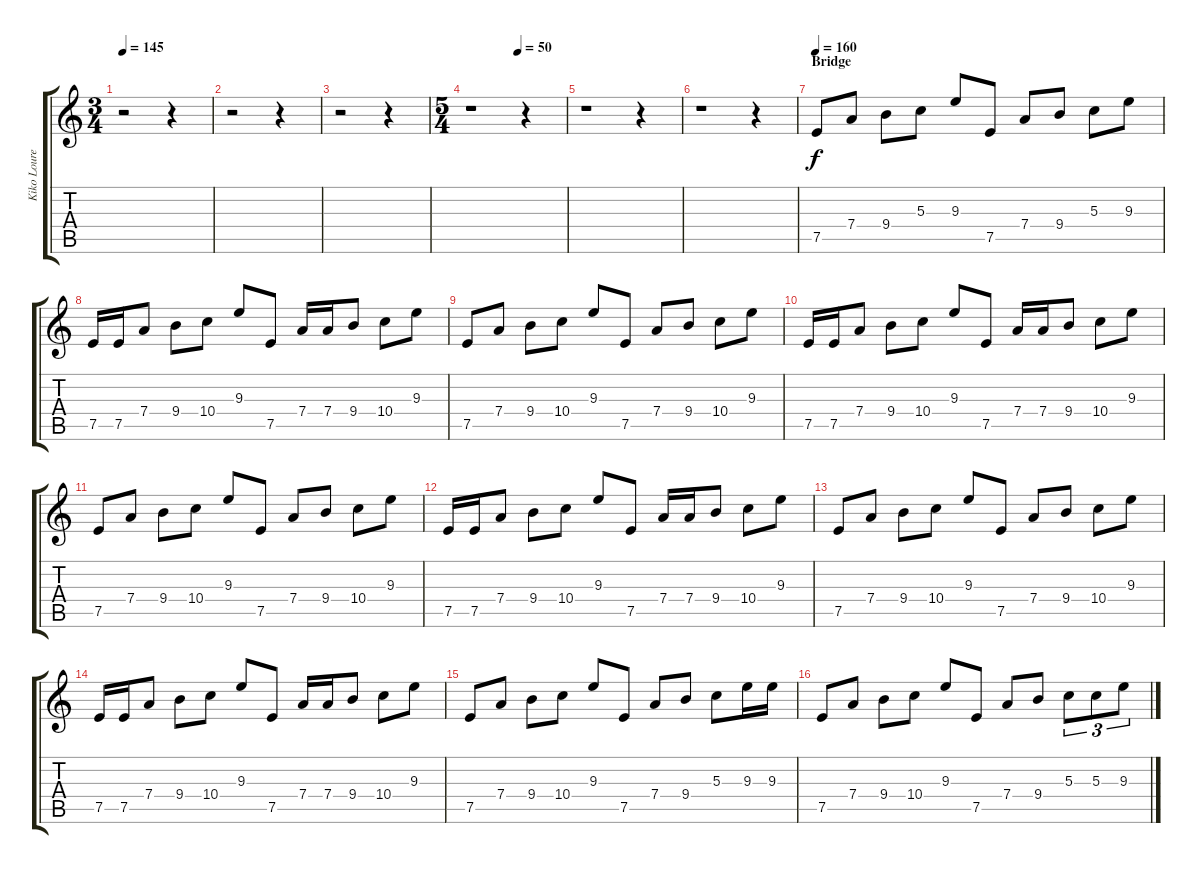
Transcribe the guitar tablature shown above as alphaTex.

\track ("Kiko Loureiro" "Kiko Loure") {instrument distortionguitar}
\staff {score tabs}
\tuning (E4 B3 G3 D3 A2 E2) {hide}
\ts (3 4)
\tempo 145
\clef g2
\ks c
r.2{dy f} r.4 |
r.2 r.4 |
r.2 r.4 |
\ts (5 4)
\tempo (50 0.5)
r.1{volume 14 instrument distortionguitar} r.4 |
r.1 r.4 |
r.1 r.4 |
\section ("" "Bridge")
\tempo 160
7.5.8 7.4.8 9.4.8 5.3.8 9.3.8 7.5.8 7.4.8 9.4.8 5.3.8 9.3.8 |
7.5.16 7.5.16 7.4.8 9.4.8 10.4.8 9.3.8 7.5.8 7.4.16 7.4.16 9.4.8 10.4.8 9.3.8 |
7.5.8 7.4.8 9.4.8 10.4.8 9.3.8 7.5.8 7.4.8 9.4.8 10.4.8 9.3.8 |
7.5.16 7.5.16 7.4.8 9.4.8 10.4.8 9.3.8 7.5.8 7.4.16 7.4.16 9.4.8 10.4.8 9.3.8 |
7.5.8 7.4.8 9.4.8 10.4.8 9.3.8 7.5.8 7.4.8 9.4.8 10.4.8 9.3.8 |
7.5.16 7.5.16 7.4.8 9.4.8 10.4.8 9.3.8 7.5.8 7.4.16 7.4.16 9.4.8 10.4.8 9.3.8 |
7.5.8 7.4.8 9.4.8 10.4.8 9.3.8 7.5.8 7.4.8 9.4.8 10.4.8 9.3.8 |
7.5.16 7.5.16 7.4.8 9.4.8 10.4.8 9.3.8 7.5.8 7.4.16 7.4.16 9.4.8 10.4.8 9.3.8 |
7.5.8 7.4.8 9.4.8 10.4.8 9.3.8 7.5.8 7.4.8 9.4.8 5.3.8 9.3.16 9.3.16 |
7.5.8 7.4.8 9.4.8 10.4.8 9.3.8 7.5.8 7.4.8 9.4.8 5.3.8{tu (3 2)} 5.3.8{tu (3 2)} 9.3.8{tu (3 2)}
